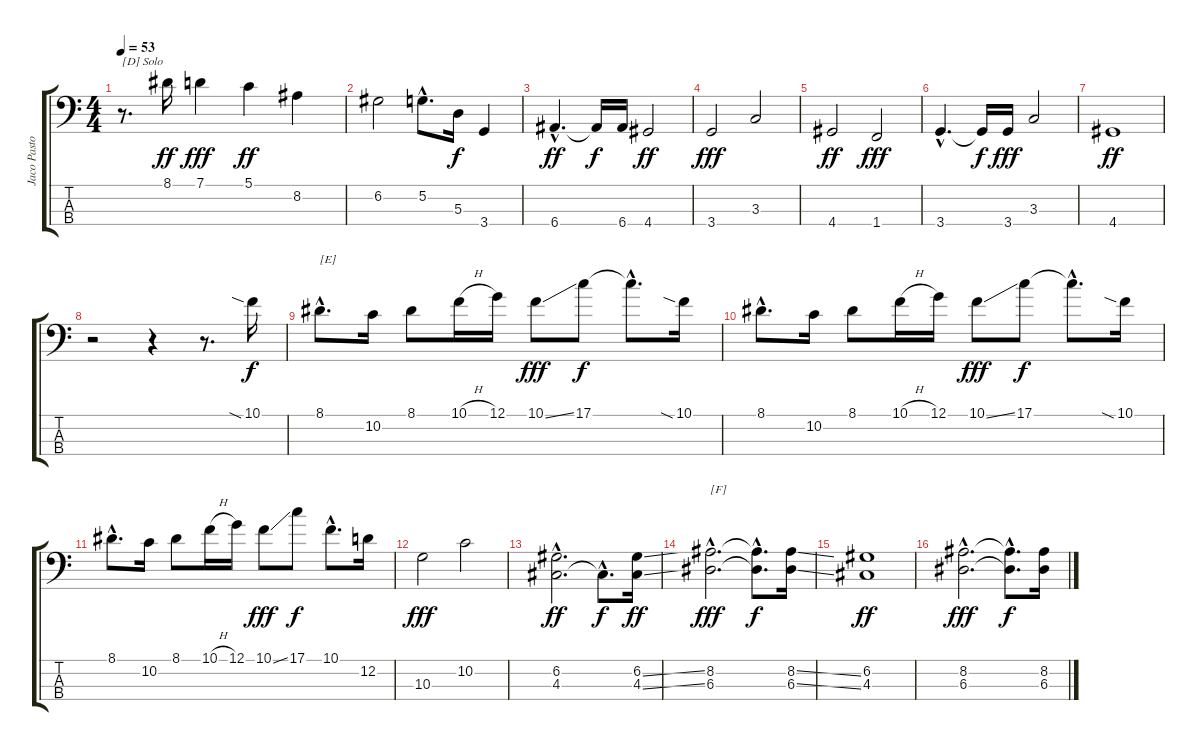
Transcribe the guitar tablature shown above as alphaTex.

\track ("Jaco Pastorius" "Jaco Pasto") {instrument fretlessbass}
\staff {score tabs}
\tuning (G2 D2 A1 E1) {hide}
\ts (4 4)
\tempo 53
\clef f4
\ks c
r.8{d txt "[D] Solo" dy f} 8.1.16{dy ff} 7.1.4{dy fff} 5.1.4{dy ff} 8.2.4 |
6.2.2 5.2{hac}.8{d} 5.3.16{dy f} 3.4.4 |
6.4{hac}.4{d dy ff} 6.4{t}.16{dy f} 6.4.16 4.4.2{dy ff} |
3.4.2{dy fff} 3.3.2 |
4.4.2{dy ff} 1.4.2{dy fff} |
3.4{hac}.4{d} 3.4{t}.16{dy f} 3.4.16{dy fff} 3.3.2 |
4.4.1{dy ff} |
r.2 r.4 r.8{d} 10.1{sia}.16{dy f} |
8.1{hac}.8{d txt "[E]"} 10.2.16 8.1.8 10.1{h}.16 12.1.16 10.1{ss}.8{dy fff} 17.1.8{dy f} 17.1{hac t}.8{d} 10.1{sia}.16 |
8.1{hac}.8{d} 10.2.16 8.1.8 10.1{h}.16 12.1.16 10.1{ss}.8{dy fff} 17.1.8{dy f} 17.1{hac t}.8{d} 10.1{sia}.16 |
8.1{hac}.8{d} 10.2.16 8.1.8 10.1{h}.16 12.1.16 10.1{ss}.8{dy fff} 17.1.8{dy f} 10.1{hac}.8{d} 12.2.16 |
10.3.2{dy fff} 10.2.2 |
(6.2{hac} 4.3{hac}).2{d dy ff} 4.3{hac t}.8{d dy f} (6.2{ss} 4.3{ss}).16{dy ff} |
(8.2{hac} 6.3{hac}).2{d txt "[F]" dy fff} (8.2{hac t} 6.3{hac t}).8{d dy f} (8.2{ss} 6.3{ss}).16 |
(6.2 4.3).1{dy ff} |
(8.2{hac} 6.3{hac}).2{d dy fff} (8.2{hac t} 6.3{hac t}).8{d dy f} (8.2{ss} 6.3{ss}).16
